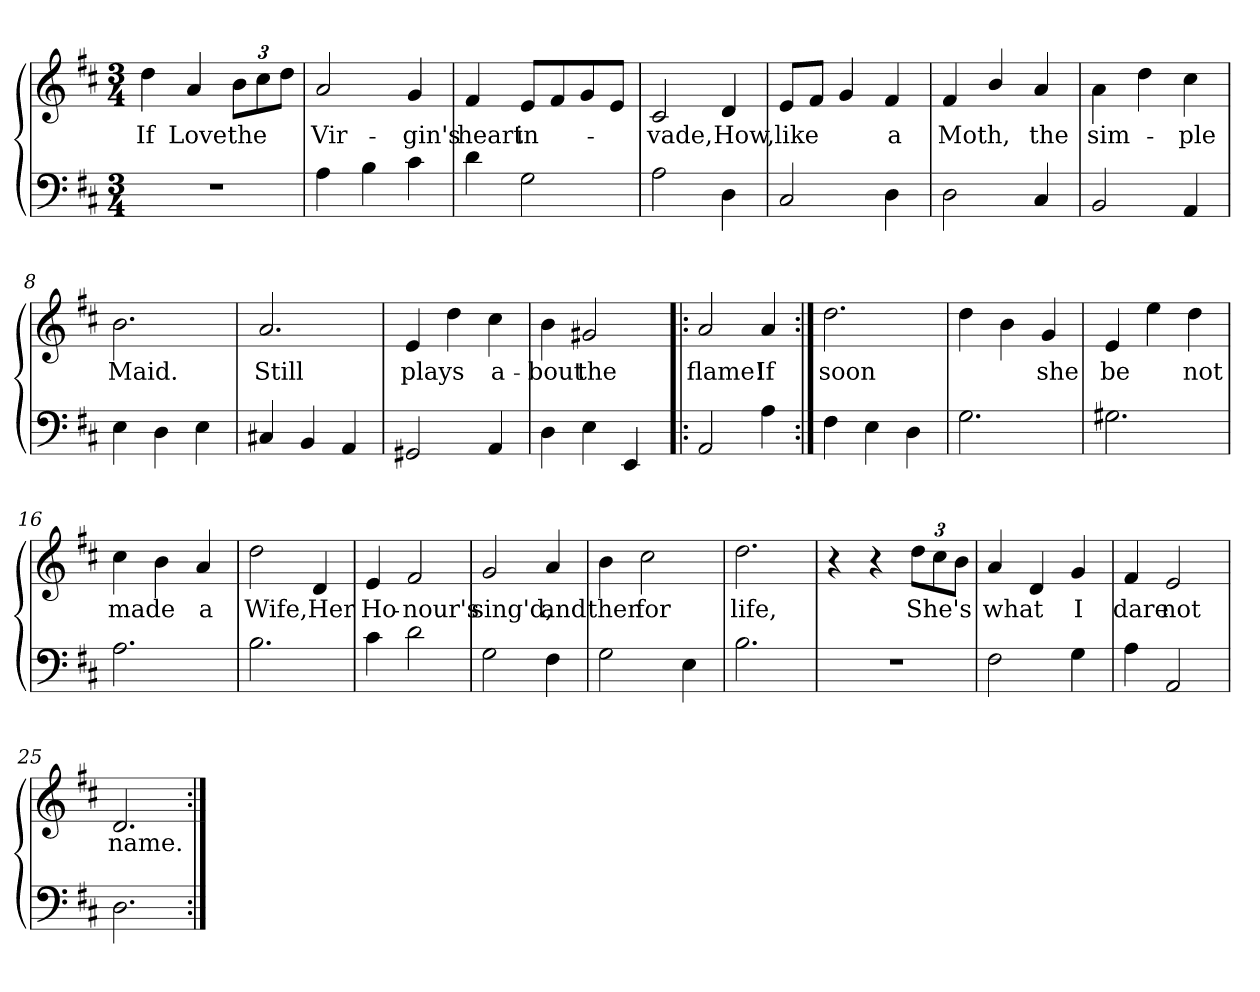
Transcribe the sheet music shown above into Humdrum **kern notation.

**kern	**kern	**text
*part2	*part1	*part1
*staff2	*staff1	*staff1
*clefF4	*clefG2	*
*k[f#c#]	*k[f#c#]	*
*D:	*D:	*
*M3/4	*M3/4	*
=1	=1	=1
2.r	4dd\	If
.	4a/	Love
.	12b\L	the
.	12cc#\	.
.	12dd\J	.
=2	=2	=2
4A\	2a/	Vir-
4B\	.	.
4c#\	4g/	-gin's
=3	=3	=3
4d\	4f#/	heart
2G\	8e/L	in-
.	8f#/	.
.	8g/	.
.	8e/J	.
=4	=4	=4
2A\	2c#/	-vade,
4D\	4d/	How,
=5	=5	=5
2C#/	8e/L	like
.	8f#/J	.
.	4g/	.
4D\	4f#/	a
=6	=6	=6
2D\	4f#/	Moth,
.	4b/	.
4C#/	4a/	the
=7	=7	=7
2BB/	4a\	sim-
.	4dd\	.
4AA/	4cc#\	-ple
!!LO:LB:g=z
=8	=8	=8
4E\	2.b\	Maid.
4D\	.	.
4E\	.	.
=9	=9	=9
4C#X/	2.a/	Still
4BB/	.	.
4AA/	.	.
=10	=10	=10
2GG#X/	4e/	plays
.	4dd\	.
4AA/	4cc#\	a-
=11	=11	=11
4D\	4b\	-bout
4E\	2g#X/	the
4EE/	.	.
=12!|:	=12!|:	=12!|:
2AA/	2a/	flame!
4A\	4a/	If
=13:|!	=13:|!	=13:|!
4F#\	2.dd\	soon
4E\	.	.
4D\	.	.
=14	=14	=14
2.G\	4dd\	.
.	4b\	.
.	4g/	she
!!LO:LB:g=z
=15	=15	=15
2.G#X\	4e/	be
.	4ee\	.
.	4dd\	not
=16	=16	=16
2.A\	4cc#\	made
.	4b\	.
.	4a/	a
=17	=17	=17
2.B\	2dd\	Wife,
.	4d/	Her
=18	=18	=18
4c#\	4e/	Ho-
2d\	2f#/	-nour's
=19	=19	=19
2G\	2g/	sing'd,
4F#\	4a/	and
!!LO:LB:g=z
=20	=20	=20
2G\	4b\	then
.	2cc#\	for
4E\	.	.
=21	=21	=21
2.B\	2.dd\	life,
=22	=22	=22
2.r	4r	.
.	4r	.
.	12dd\L	She's
.	12cc#\	.
.	12b\J	.
=23	=23	=23
2F#\	4a/	what
.	4d/	.
4G\	4g/	I
=24	=24	=24
4A\	4f#/	dare
2AA/	2e/	not
=25	=25	=25
2.D\	2.d/	name.
=:|!	=:|!	=:|!
*-	*-	*-
